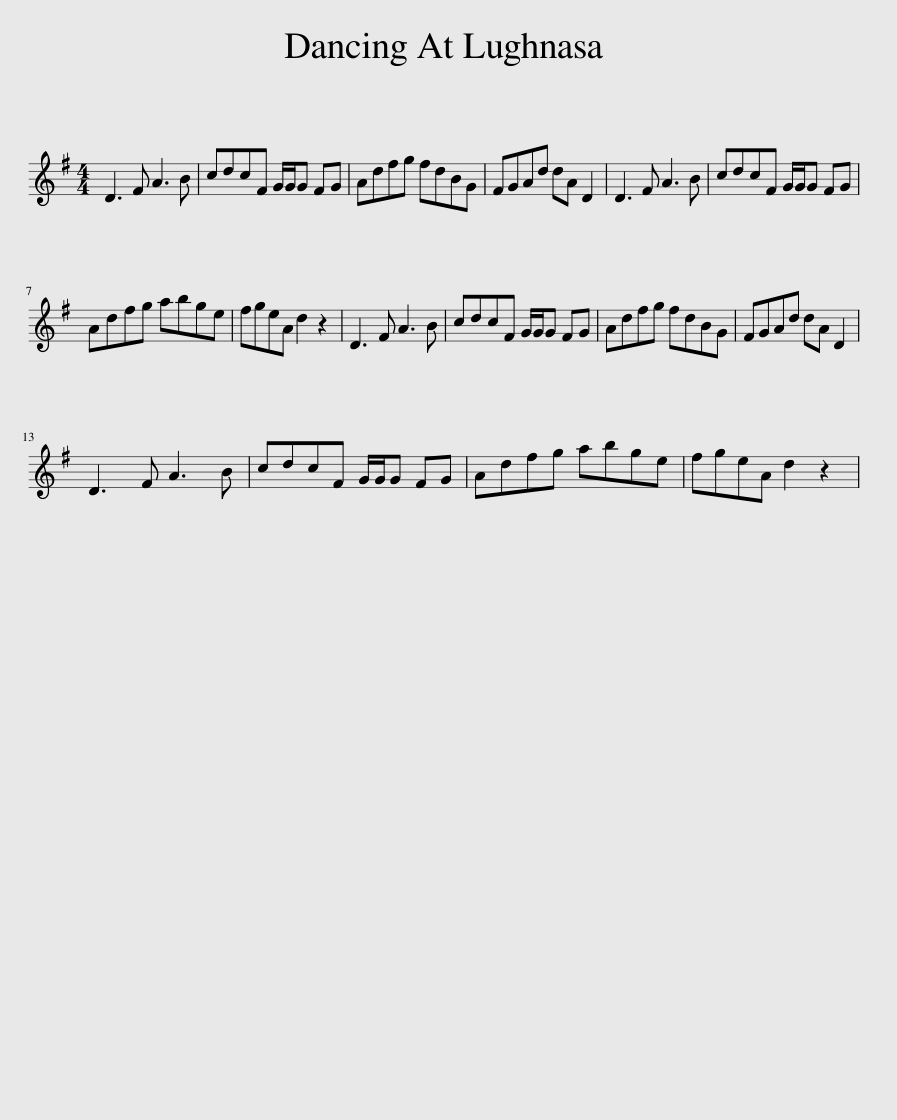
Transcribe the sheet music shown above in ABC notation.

X:1
L:1/8
M:4/4
I:linebreak $
K:G
V:1 treble
V:1
 D3 F A3 B | cdcF G/G/G FG | Adfg fdBG | FGAd dA D2 | D3 F A3 B | %5
 cdcF G/G/G FG |$ Adfg abge | fgeA d2 z2 | D3 F A3 B | cdcF G/G/G FG | %10
 Adfg fdBG | FGAd dA D2 |$ D3 F A3 B | cdcF G/G/G FG | Adfg abge | %15
 fgeA d2 z2 | %16
